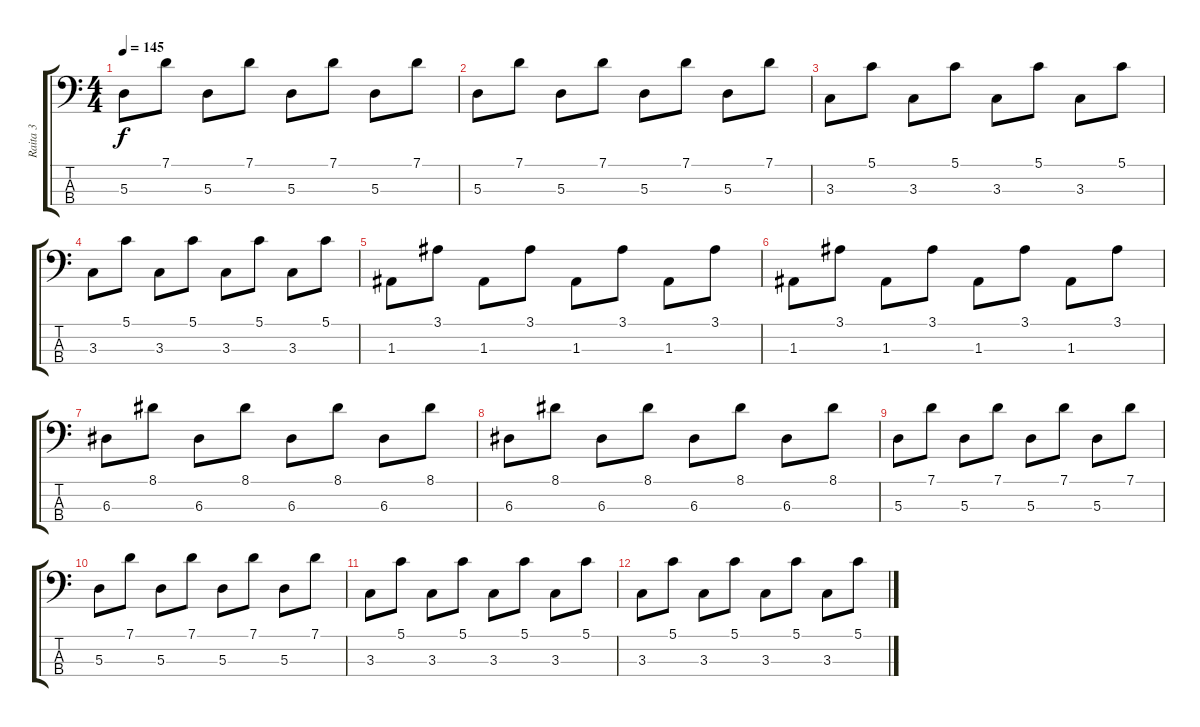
\track ("Raita 3" "Raita 3") {instrument electricbassfinger}
\staff {score tabs}
\tuning (G2 D2 A1 E1) {hide}
\ts (4 4)
\tempo 145
\clef f4
\ks c
5.3.8{dy f} 7.1.8 5.3.8 7.1.8 5.3.8 7.1.8 5.3.8 7.1.8 |
5.3.8 7.1.8 5.3.8 7.1.8 5.3.8 7.1.8 5.3.8 7.1.8 |
3.3.8 5.1.8 3.3.8 5.1.8 3.3.8 5.1.8 3.3.8 5.1.8 |
3.3.8 5.1.8 3.3.8 5.1.8 3.3.8 5.1.8 3.3.8 5.1.8 |
1.3.8 3.1.8 1.3.8 3.1.8 1.3.8 3.1.8 1.3.8 3.1.8 |
1.3.8 3.1.8 1.3.8 3.1.8 1.3.8 3.1.8 1.3.8 3.1.8 |
6.3.8 8.1.8 6.3.8 8.1.8 6.3.8 8.1.8 6.3.8 8.1.8 |
6.3.8 8.1.8 6.3.8 8.1.8 6.3.8 8.1.8 6.3.8 8.1.8 |
5.3.8 7.1.8 5.3.8 7.1.8 5.3.8 7.1.8 5.3.8 7.1.8 |
5.3.8 7.1.8 5.3.8 7.1.8 5.3.8 7.1.8 5.3.8 7.1.8 |
3.3.8 5.1.8 3.3.8 5.1.8 3.3.8 5.1.8 3.3.8 5.1.8 |
3.3.8 5.1.8 3.3.8 5.1.8 3.3.8 5.1.8 3.3.8 5.1.8
